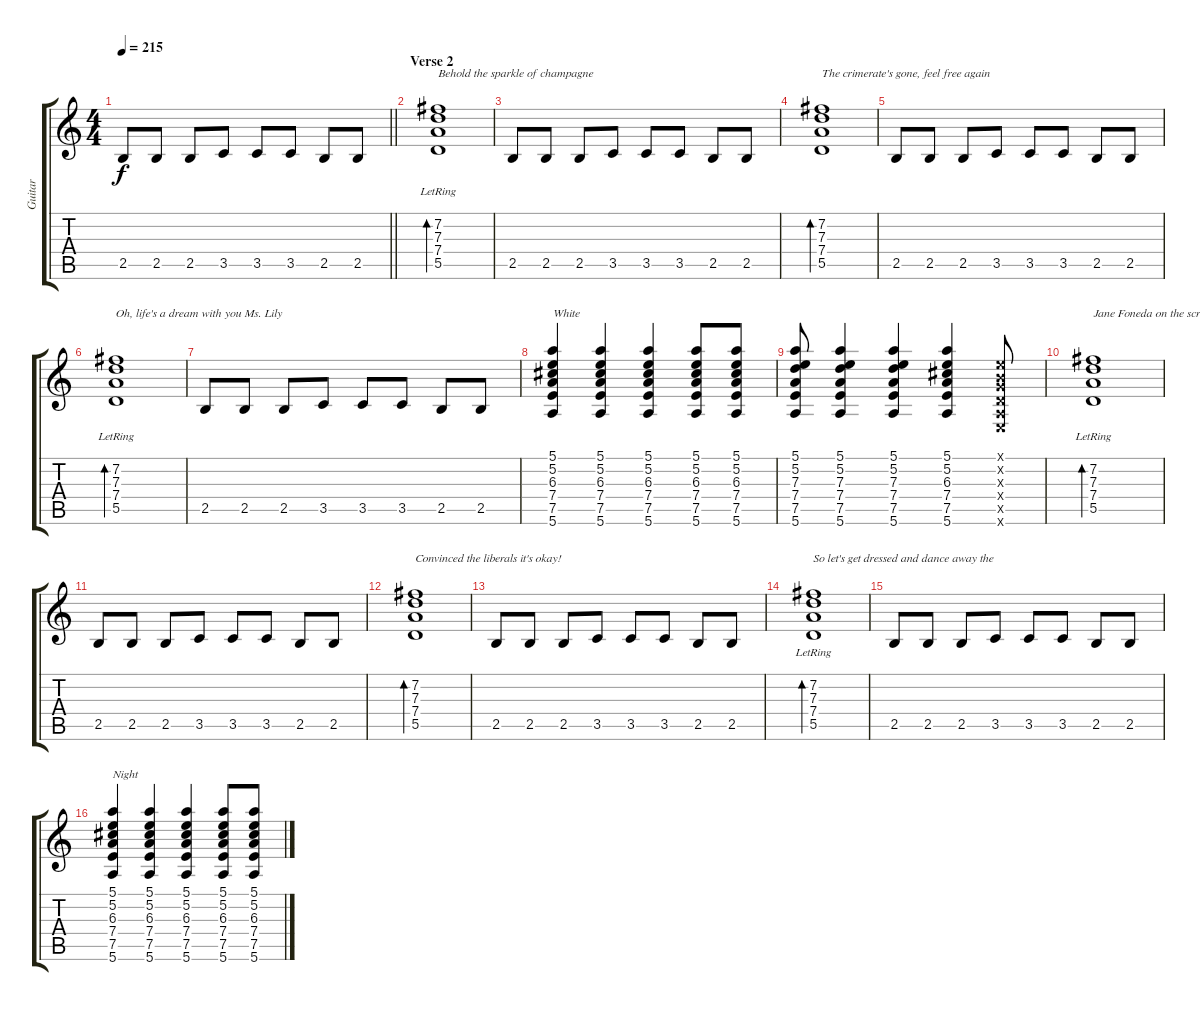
\track ("Guitar" "Guitar") {instrument distortionguitar}
\staff {score tabs}
\tuning (E4 B3 G3 D3 A2 E2) {hide}
\ts (4 4)
\tempo 215
\clef g2
\barLineRight lightlight
\ks c
2.5.8{dy f} 2.5.8 2.5.8 3.5.8 3.5.8 3.5.8 2.5.8 2.5.8 |
\section ("" "Verse 2")
(7.2{lr} 7.3{lr} 7.4{lr} 5.5{lr}).1{bd 120 txt "Behold the sparkle of champagne"} |
2.5.8 2.5.8 2.5.8 3.5.8 3.5.8 3.5.8 2.5.8 2.5.8 |
(7.2 7.3 7.4 5.5).1{bd 120 txt "The crimerate's gone, feel free again"} |
2.5.8 2.5.8 2.5.8 3.5.8 3.5.8 3.5.8 2.5.8 2.5.8 |
(7.2{lr} 7.3{lr} 7.4{lr} 5.5{lr}).1{bd 120 txt "Oh, life's a dream with you Ms. Lily"} |
2.5.8 2.5.8 2.5.8 3.5.8 3.5.8 3.5.8 2.5.8 2.5.8 |
(5.1 5.2 6.3 7.4 7.5 5.6).4{txt "White"} (5.1 5.2 6.3 7.4 7.5 5.6).4 (5.1 5.2 6.3 7.4 7.5 5.6).4 (5.1 5.2 6.3 7.4 7.5 5.6).8 (5.1 5.2 6.3 7.4 7.5 5.6).8 |
(5.1 5.2 7.3 7.4 7.5 5.6).8 (5.1 5.2 7.3 7.4 7.5 5.6).4 (5.1 5.2 7.3 7.4 7.5 5.6).4 (5.1 5.2 6.3 7.4 7.5 5.6).4 (0.1{x} 0.2{x} 0.3{x} 0.4{x} 0.5{x} 0.6{x}).8 |
(7.2{lr} 7.3{lr} 7.4{lr} 5.5{lr}).1{bd 120 txt "Jane Foneda on the screen today"} |
2.5.8 2.5.8 2.5.8 3.5.8 3.5.8 3.5.8 2.5.8 2.5.8 |
(7.2 7.3 7.4 5.5).1{bd 120 txt "Convinced the liberals it's okay!"} |
2.5.8 2.5.8 2.5.8 3.5.8 3.5.8 3.5.8 2.5.8 2.5.8 |
(7.2{lr} 7.3{lr} 7.4{lr} 5.5{lr}).1{bd 120 txt "So let's get dressed and dance away the"} |
2.5.8 2.5.8 2.5.8 3.5.8 3.5.8 3.5.8 2.5.8 2.5.8 |
(5.1 5.2 6.3 7.4 7.5 5.6).4{txt "Night"} (5.1 5.2 6.3 7.4 7.5 5.6).4 (5.1 5.2 6.3 7.4 7.5 5.6).4 (5.1 5.2 6.3 7.4 7.5 5.6).8 (5.1 5.2 6.3 7.4 7.5 5.6).8
